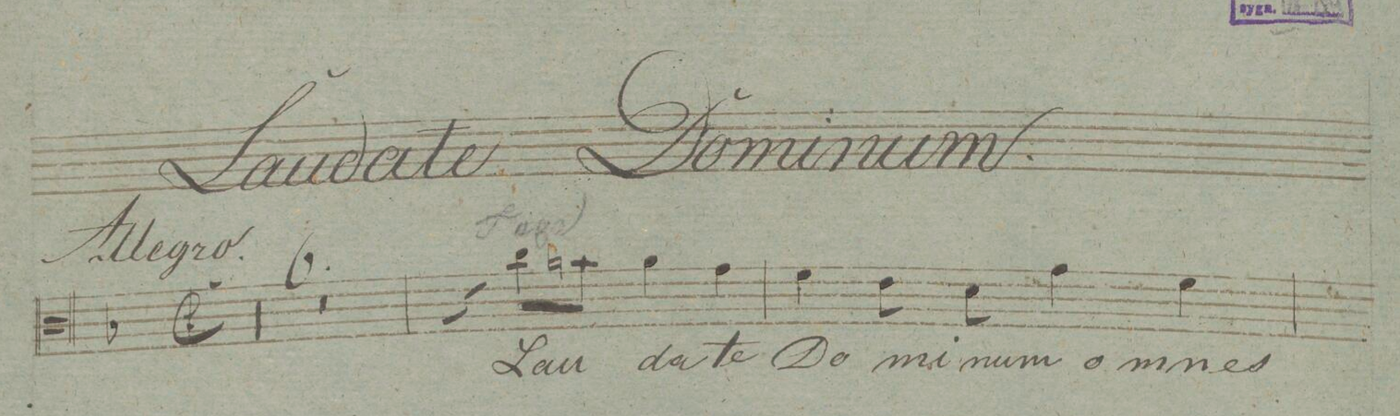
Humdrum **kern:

**kern	**text	**dynam
*I"Alto.	*	*
*clefC3	*	*
*k[b-]	*	*
*met(c|)	*	*
*M2/2	*	*
00r	.	.
=2	=2	=2
=3	=3	=3
=4	=4	=4
=5	=5	=5
0r	.	.
=6	=6	=6
=7	=7	=7
4r	.	.
8cc\L	Lau-	.
8bn\J	.	.
4a\	-da-	.
4g\	-te	.
=8	=8	=8
4f\	Do-	.
8e\	-mi-	.
8d\	-num	.
4g\	o-	.
4f\	-mnes	.
=9	=9	=9
*-	*-	*-
